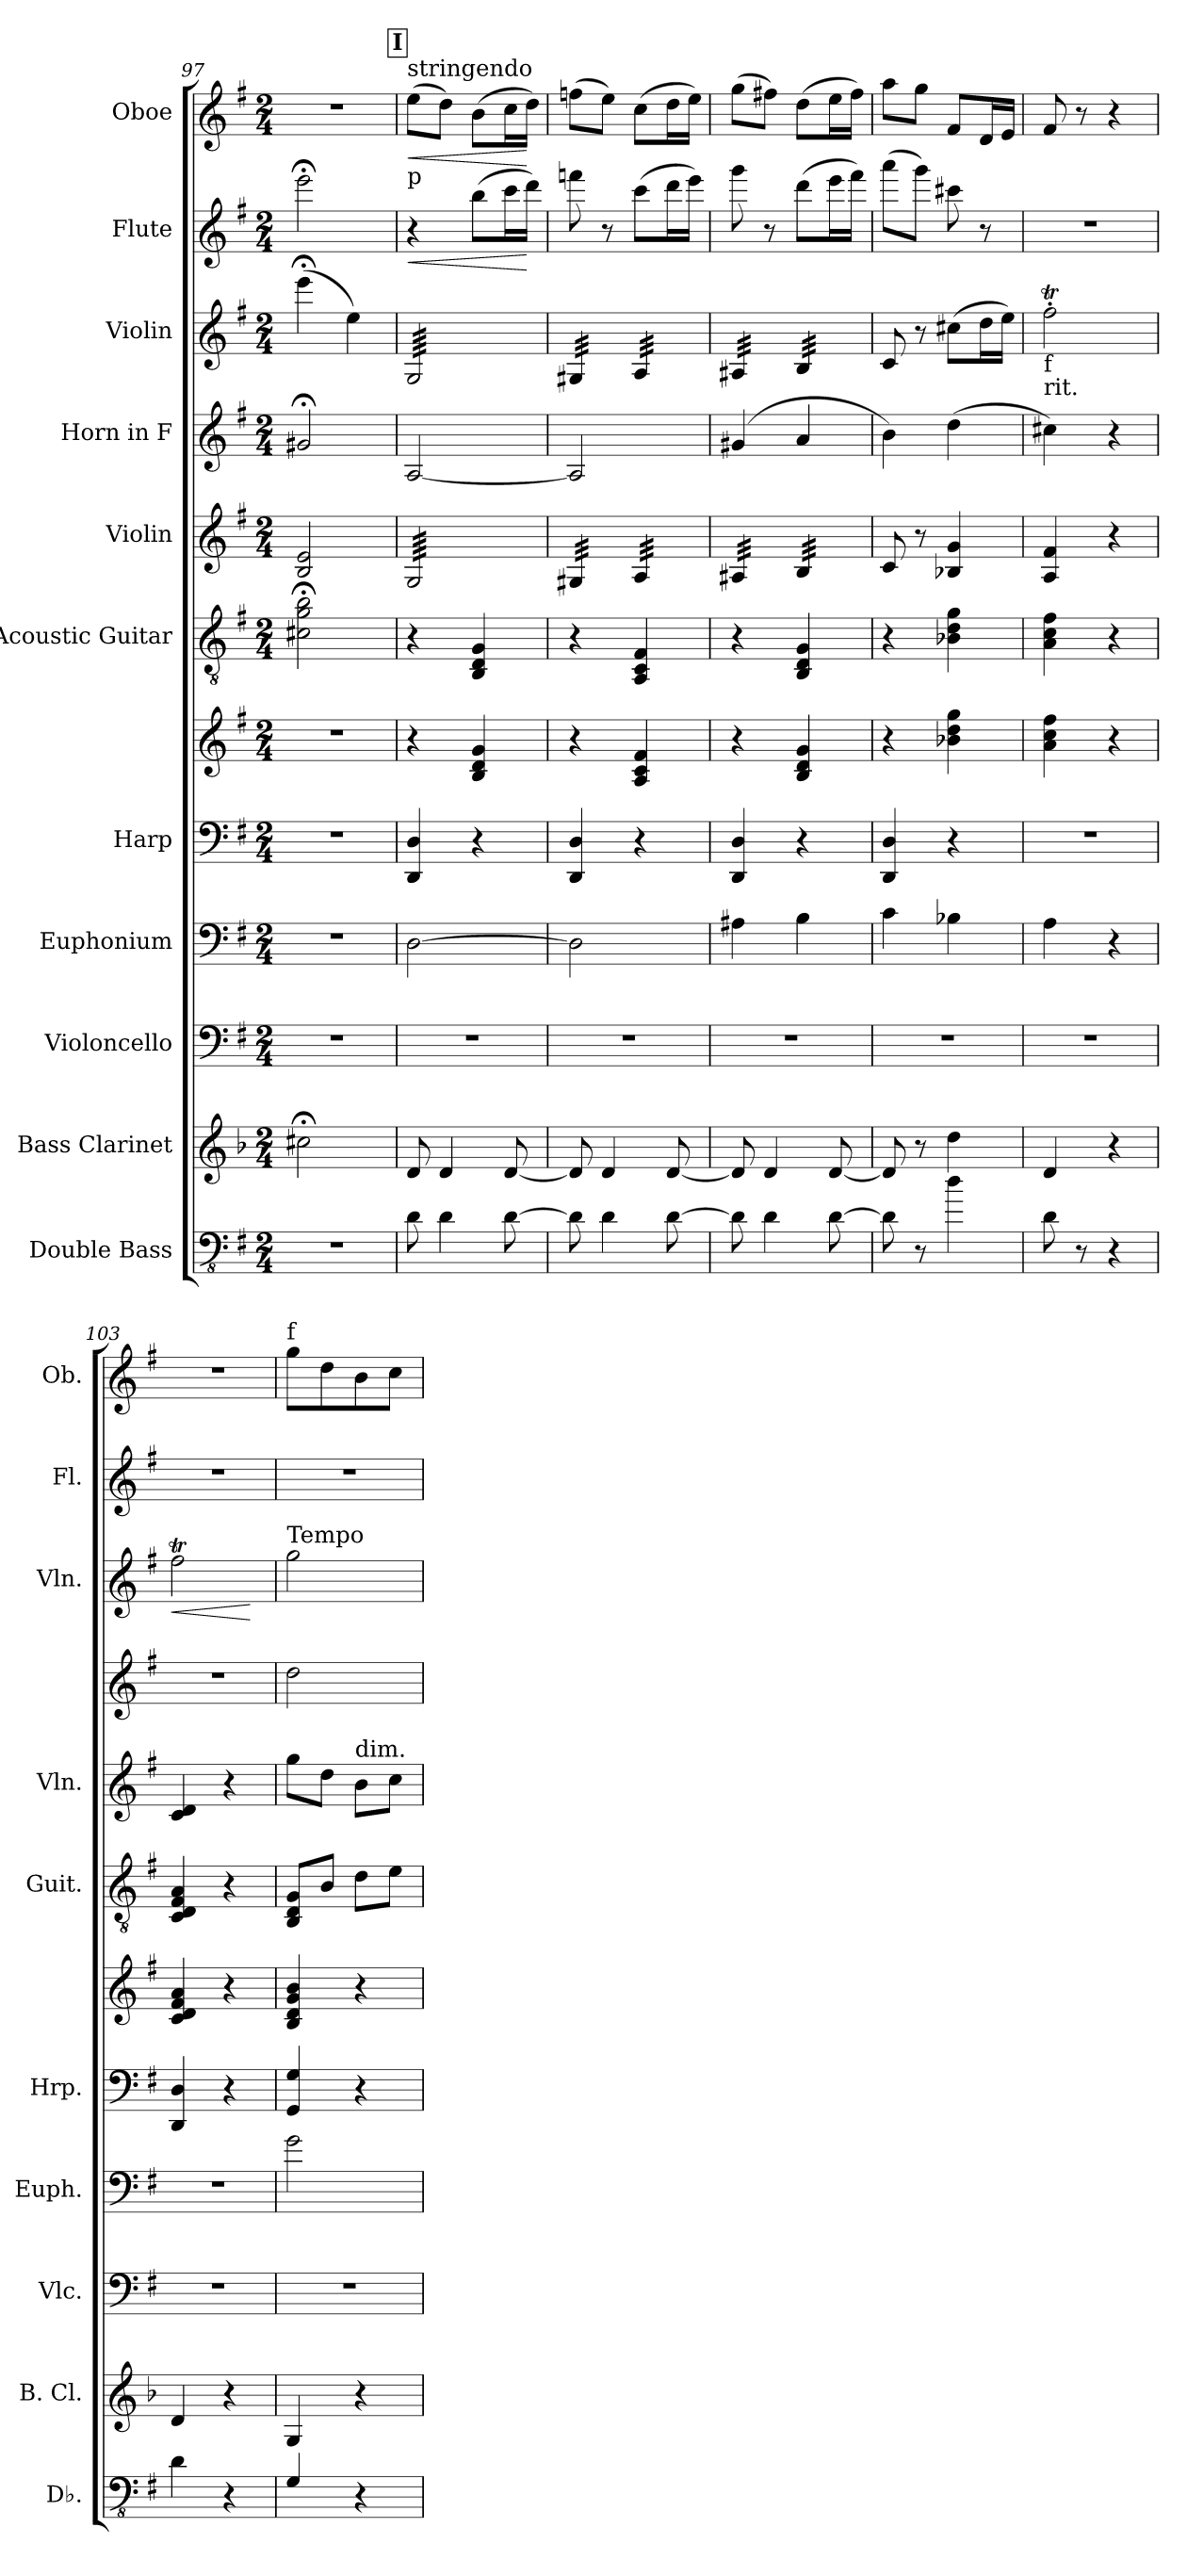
**kern	**kern	**kern	**kern	**kern	**kern	**kern	**kern	**kern	**kern	**dynam	**kern	**dynam	**kern	**dynam
*part11	*part10	*part9	*part8	*part7	*part7	*part6	*part5	*part4	*part3	*part3	*part2	*part2	*part1	*part1
*staff12	*staff11	*staff10	*staff9	*staff8	*staff7	*staff6	*staff5	*staff4	*staff3	*staff3	*staff2	*staff2	*staff1	*staff1
*I"Double Bass	*I"Bass Clarinet	*I"Violoncello	*I"Euphonium	*I"Harp	*	*I"Acoustic Guitar	*I"Violin	*I"Horn in F	*I"Violin	*	*I"Flute	*	*I"Oboe	*
*I'Db.	*I'B. Cl.	*I'Vlc.	*I'Euph.	*I'Hrp.	*	*I'Guit.	*I'Vln.	*	*I'Vln.	*	*I'Fl.	*	*I'Ob.	*
*clefFv4	*clefG2	*clefF4	*clefF4	*clefF4	*clefG2	*clefGv2	*clefG2	*clefG2	*clefG2	*	*clefG2	*	*clefG2	*
*ITrd7c12	*ITrd8c14	*	*	*	*	*	*	*ITrd4c7	*	*	*	*	*	*
*k[f#]	*k[b-]	*k[f#]	*k[f#]	*k[f#]	*k[f#]	*k[f#]	*k[f#]	*k[]	*k[f#]	*	*k[f#]	*	*k[f#]	*
*M2/4	*M2/4	*M2/4	*M2/4	*M2/4	*M2/4	*M2/4	*M2/4	*M2/4	*M2/4	*	*M2/4	*	*M2/4	*
=97	=97	=97	=97	=97	=97	=97	=97	=97	=97	=97	=97	=97	=97	=97
2r	2c#X;<\	2r	2r	2r	2r	2c#X\;< 2g\;< 2b\;<	2B/ 2e/	2c#X;</	(>4eee;<\	.	2eee;<\	.	2r	.
.	.	.	.	.	.	.	.	.	4ee\)	.	.	.	.	.
!!LO:REH:place=s1:a:B:fs=14:t=I
=98	=98	=98	=98	=98	=98	=98	=98	=98	=98	=98	=98	=98	=98	=98
!	!	!	!	!	!	!	!	!	!	!	!	!	!LO:TX:b:t=p	!
!	!	!	!	!	!	!	!	!	!	!	!	!	!LO:TX:a:t=stringendo	!
!	!	!	!	!	!	!	!	!	!	!	!	!LO:HP:b	!	!LO:HP:b
*	*	*	*	*	*	*	*tremolo	*	*	*	*	*	*	*
*	*	*	*	*	*	*	*	*	*tremolo	*	*	*	*	*
8DD\	8D/	2r	[2D\	4DD/ 4D/	4r	4r	64G/LLLL	[2D/	64G/LLLL	.	4r	<	(8ee\L	<
.	.	.	.	.	.	.	64G/	.	64G/	.	.	.	.	.
.	.	.	.	.	.	.	64G/	.	64G/	.	.	.	.	.
.	.	.	.	.	.	.	64G/	.	64G/	.	.	.	.	.
.	.	.	.	.	.	.	64G/	.	64G/	.	.	.	.	.
.	.	.	.	.	.	.	64G/	.	64G/	.	.	.	.	.
.	.	.	.	.	.	.	64G/	.	64G/	.	.	.	.	.
.	.	.	.	.	.	.	64G/	.	64G/	.	.	.	.	.
4DD\	4D/	.	.	.	.	.	64G/	.	64G/	.	.	.	8dd\J)	.
.	.	.	.	.	.	.	64G/	.	64G/	.	.	.	.	.
.	.	.	.	.	.	.	64G/	.	64G/	.	.	.	.	.
.	.	.	.	.	.	.	64G/	.	64G/	.	.	.	.	.
.	.	.	.	.	.	.	64G/	.	64G/	.	.	.	.	.
.	.	.	.	.	.	.	64G/	.	64G/	.	.	.	.	.
.	.	.	.	.	.	.	64G/	.	64G/	.	.	.	.	.
.	.	.	.	.	.	.	64G/	.	64G/	.	.	.	.	.
.	.	.	.	4r	4B/ 4d/ 4g/	4BB/ 4D/ 4G/	64G/	.	64G/	.	(8bb\L	.	(8b\L	.
.	.	.	.	.	.	.	64G/	.	64G/	.	.	.	.	.
.	.	.	.	.	.	.	64G/	.	64G/	.	.	.	.	.
.	.	.	.	.	.	.	64G/	.	64G/	.	.	.	.	.
.	.	.	.	.	.	.	64G/	.	64G/	.	.	.	.	.
.	.	.	.	.	.	.	64G/	.	64G/	.	.	.	.	.
.	.	.	.	.	.	.	64G/	.	64G/	.	.	.	.	.
.	.	.	.	.	.	.	64G/	.	64G/	.	.	.	.	.
[8DD\	[8D/	.	.	.	.	.	64G/	.	64G/	.	16ccc\L	.	16cc\L	.
.	.	.	.	.	.	.	64G/	.	64G/	.	.	.	.	.
.	.	.	.	.	.	.	64G/	.	64G/	.	.	.	.	.
.	.	.	.	.	.	.	64G/	.	64G/	.	.	.	.	.
.	.	.	.	.	.	.	64G/	.	64G/	.	16ddd\JJ)	[	16dd\JJ)	[
.	.	.	.	.	.	.	64G/	.	64G/	.	.	.	.	.
.	.	.	.	.	.	.	64G/	.	64G/	.	.	.	.	.
.	.	.	.	.	.	.	64G/JJJJ	.	64G/JJJJ	.	.	.	.	.
=99	=99	=99	=99	=99	=99	=99	=99	=99	=99	=99	=99	=99	=99	=99
8DD\]	8D/]	2r	2D\]	4DD/ 4D/	4r	4r	32G#X/LLL	2D/]	32G#X/LLL	.	8fffn\	.	(8ffn\L	.
.	.	.	.	.	.	.	32G#X/	.	32G#X/	.	.	.	.	.
.	.	.	.	.	.	.	32G#X/	.	32G#X/	.	.	.	.	.
.	.	.	.	.	.	.	32G#X/	.	32G#X/	.	.	.	.	.
4DD\	4D/	.	.	.	.	.	32G#X/	.	32G#X/	.	8r	.	8ee\J)	.
.	.	.	.	.	.	.	32G#X/	.	32G#X/	.	.	.	.	.
.	.	.	.	.	.	.	32G#X/	.	32G#X/	.	.	.	.	.
.	.	.	.	.	.	.	32G#X/JJJ	.	32G#X/JJJ	.	.	.	.	.
.	.	.	.	4r	4A/ 4c/ 4f#/	4AA/ 4C/ 4F#/	32A/LLL	.	32A/LLL	.	(8ccc\L	.	(8cc\L	.
.	.	.	.	.	.	.	32A/	.	32A/	.	.	.	.	.
.	.	.	.	.	.	.	32A/	.	32A/	.	.	.	.	.
.	.	.	.	.	.	.	32A/	.	32A/	.	.	.	.	.
[8DD\	[8D/	.	.	.	.	.	32A/	.	32A/	.	16ddd\L	.	16dd\L	.
.	.	.	.	.	.	.	32A/	.	32A/	.	.	.	.	.
.	.	.	.	.	.	.	32A/	.	32A/	.	16eee\JJ)	.	16ee\JJ)	.
.	.	.	.	.	.	.	32A/JJJ	.	32A/JJJ	.	.	.	.	.
!!LO:PB:g=z
=100	=100	=100	=100	=100	=100	=100	=100	=100	=100	=100	=100	=100	=100	=100
8DD\]	8D/]	2r	4A#X\	4DD/ 4D/	4r	4r	32A#X/LLL	(4c#X/	32A#X/LLL	.	8ggg\	.	(8gg\L	.
.	.	.	.	.	.	.	32A#X/	.	32A#X/	.	.	.	.	.
.	.	.	.	.	.	.	32A#X/	.	32A#X/	.	.	.	.	.
.	.	.	.	.	.	.	32A#X/	.	32A#X/	.	.	.	.	.
4DD\	4D/	.	.	.	.	.	32A#X/	.	32A#X/	.	8r	.	8ff#X\J)	.
.	.	.	.	.	.	.	32A#X/	.	32A#X/	.	.	.	.	.
.	.	.	.	.	.	.	32A#X/	.	32A#X/	.	.	.	.	.
.	.	.	.	.	.	.	32A#X/JJJ	.	32A#X/JJJ	.	.	.	.	.
.	.	.	4B\	4r	4B/ 4d/ 4g/	4BB/ 4D/ 4G/	32B/LLL	4d/	32B/LLL	.	(8ddd\L	.	(8dd\L	.
.	.	.	.	.	.	.	32B/	.	32B/	.	.	.	.	.
.	.	.	.	.	.	.	32B/	.	32B/	.	.	.	.	.
.	.	.	.	.	.	.	32B/	.	32B/	.	.	.	.	.
[8DD\	[8D/	.	.	.	.	.	32B/	.	32B/	.	16eee\L	.	16ee\L	.
.	.	.	.	.	.	.	32B/	.	32B/	.	.	.	.	.
.	.	.	.	.	.	.	32B/	.	32B/	.	16fff#\JJ)	.	16ff#\JJ)	.
.	.	.	.	.	.	.	32B/JJJ	.	32B/JJJ	.	.	.	.	.
*	*	*	*	*	*	*	*	*	*Xtremolo	*	*	*	*	*
*	*	*	*	*	*	*	*Xtremolo	*	*	*	*	*	*	*
=101	=101	=101	=101	=101	=101	=101	=101	=101	=101	=101	=101	=101	=101	=101
8DD\]	8D/]	2r	4c\	4DD/ 4D/	4r	4r	8c/	4e\)	8c/	.	(8aaa\L	.	8aa\L	.
8r	8r	.	.	.	.	.	8r	.	8r	.	8ggg\J)	.	8gg\J	.
4D\	4d\	.	4B-X\	4r	4b-X\ 4dd\ 4gg\	4B-X\ 4d\ 4g\	4B-X/ 4g/	(4g\	(8cc#X\L	.	8ccc#X\	.	8f#/L	.
.	.	.	.	.	.	.	.	.	16dd\L	.	8r	.	16d/L	.
.	.	.	.	.	.	.	.	.	16ee\JJ)	.	.	.	16e/JJ	.
=102	=102	=102	=102	=102	=102	=102	=102	=102	=102	=102	=102	=102	=102	=102
!	!	!	!	!	!	!	!	!	!LO:TX:b:t=f	!	!	!	!	!
!	!	!	!	!	!	!	!	!	!LO:TX:b:t=rit.	!	!	!	!	!
8DD\	4D/	2r	4A\	2r	4a\ 4cc\ 4ff#\	4A\ 4c\ 4f#\	4A/ 4f#/	4f#X\)	2ff#t'\	.	2r	.	8f#/	.
8r	.	.	.	.	.	.	.	.	.	.	.	.	8r	.
4r	4r	.	4r	.	4r	4r	4r	4r	.	.	.	.	4r	.
=103	=103	=103	=103	=103	=103	=103	=103	=103	=103	=103	=103	=103	=103	=103
!	!	!	!	!	!	!	!	!	!	!LO:HP:b	!	!	!	!
4DD\	4D/	2r	2r	4DD/ 4D/	4c/ 4d/ 4f#/ 4a/	4C/ 4D/ 4F#/ 4A/	4c/ 4d/	2r	2ff#t\	<	2r	.	2r	.
4r	4r	.	.	4r	4r	4r	4r	.	.	.	.	.	.	.
.	.	.	.	.	.	.	.	.	.	[	.	.	.	.
=104	=104	=104	=104	=104	=104	=104	=104	=104	=104	=104	=104	=104	=104	=104
!	!	!	!	!	!	!	!	!	!	!	!	!	!LO:TX:a:t=f	!
!	!	!	!	!	!	!	!	!	!LO:TX:a:t=Tempo	!	!	!	!	!
4GGG/	4GG/	2r	2g\	4GG/ 4G/	4B/ 4d/ 4g/ 4b/	8BB/ 8D/ 8G/L	8gg\L	2g\	2gg\	.	2r	.	8gg\L	.
.	.	.	.	.	.	8B/J	8dd\J	.	.	.	.	.	8dd\	.
!	!	!	!	!	!	!	!LO:TX:a:t=dim.	!	!	!	!	!	!	!
4r	4r	.	.	4r	4r	8d\L	8b\L	.	.	.	.	.	8b\	.
.	.	.	.	.	.	8e\J	8cc\J	.	.	.	.	.	8cc\J	.
=	=	=	=	=	=	=	=	=	=	=	=	=	=	=
*-	*-	*-	*-	*-	*-	*-	*-	*-	*-	*-	*-	*-	*-	*-
